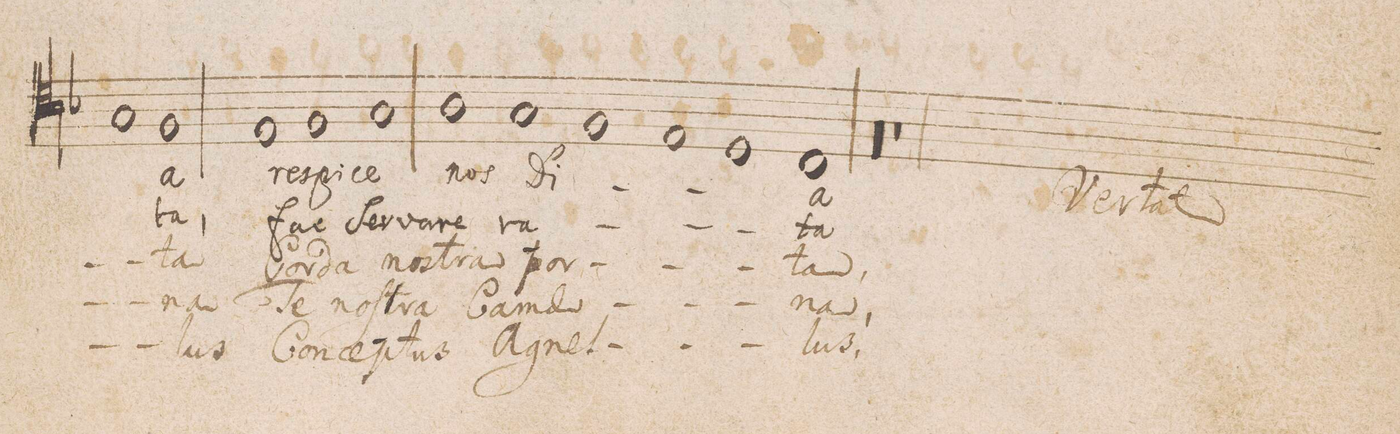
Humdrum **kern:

**kern	**text	**text	**text	**text	**text
*I"Tenore 1o.	*	*	*	*	*
*clefC4	*	*	*	*	*
*k[b-]	*	*	*	*	*
*met(c|)	*	*	*	*	*
*M2/2	*	*	*	*	*
1G/	.	.	.	.	.
=14-	=14-	=14-	=14-	=14-	=14-
1F/	-a	-ta,	-ta,	-na	-lus
1E/	res-	fac	Cor-	Te	Con-
=15-	=15-	=15-	=15-	=15-	=15-
1F/	-pi-	.	-da	noſ-	-cep-
1G/	-ce	ſer-	nos-	-tra	-tus
=16-	=16-	=16-	=16-	=16-	=16-
1A\	nos	-va-	-tra	Ca-	A-
1G/	Di-	-re	por-	-m(a)e-	-gnel-
=17-	=17-	=17-	=17-	=17-	=17-
1F/	.	ra-	.	.	.
1E/	.	.	.	.	.
=18-	=18-	=18-	=18-	=18-	=18-
1D/	.	.	.	.	.
1C/	-a	-ta	-ta,	-na,	-lus,
=19-	=19-	=19-	=19-	=19-	=19-
00r	.	.	.	.	.
=20-	=20-	=20-	=20-	=20-	=20-
=21-	=21-	=21-	=21-	=21-	=21-
0r	.	.	.	.	.
=22-	=22-	=22-	=22-	=22-	=22-
*-	*-	*-	*-	*-	*-
